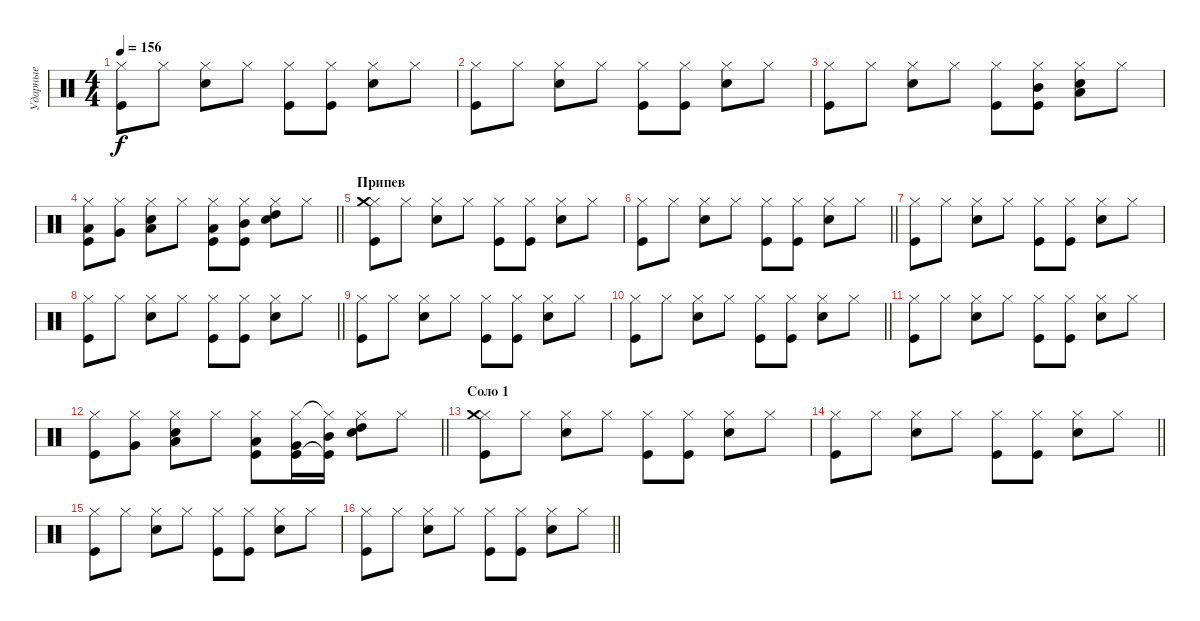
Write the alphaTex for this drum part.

\track ("Ударные" "Ударные") {instrument percussion}
\staff {score}
\articulation defaults
\ts (4 4)
\tempo 156
\clef neutral
\ks c
("Hi-Hat (closed)" "Kick (hit)").8{dy f} "Hi-Hat (closed)".8 ("Hi-Hat (closed)" "Snare (hit) 2").8 "Hi-Hat (closed)".8 ("Hi-Hat (closed)" "Kick (hit)").8 ("Hi-Hat (closed)" "Kick (hit)").8 ("Hi-Hat (closed)" "Snare (hit) 2").8 "Hi-Hat (closed)".8 |
("Hi-Hat (closed)" "Kick (hit)").8 "Hi-Hat (closed)".8 ("Hi-Hat (closed)" "Snare (hit) 2").8 "Hi-Hat (closed)".8 ("Hi-Hat (closed)" "Kick (hit)").8 ("Hi-Hat (closed)" "Kick (hit)").8 ("Hi-Hat (closed)" "Snare (hit) 2").8 "Hi-Hat (closed)".8 |
("Hi-Hat (closed)" "Kick (hit)").8 "Hi-Hat (closed)".8 ("Hi-Hat (closed)" "Snare (hit) 2").8 "Hi-Hat (closed)".8 ("Hi-Hat (closed)" "Kick (hit)").8 ("Hi-Hat (closed)" "Kick (hit)" "Mid Tom (hit)").8 ("Hi-Hat (closed)" "Snare (hit) 2" "Low Tom (hit)").8 "Hi-Hat (closed)".8 |
\barLineRight lightlight
("Hi-Hat (closed)" "Kick (hit)" "Low Floor Tom (hit)").8 ("Hi-Hat (closed)" "Very Low Tom (hit)").8 ("Hi-Hat (closed)" "Snare (hit) 2" "Low Tom (hit)").8 "Hi-Hat (closed)".8 ("Hi-Hat (closed)" "Kick (hit)" "Low Tom (hit)").8 ("Hi-Hat (closed)" "Kick (hit)" "Mid Tom (hit)").8 ("Hi-Hat (closed)" "Snare (hit) 2" "High Tom (hit)").8 "Hi-Hat (closed)".8 |
\section ("" "Припев")
("Hi-Hat (closed)" "Kick (hit)" "Crash medium (hit)").8 "Hi-Hat (closed)".8 ("Hi-Hat (closed)" "Snare (hit) 2").8 "Hi-Hat (closed)".8 ("Hi-Hat (closed)" "Kick (hit)").8 ("Hi-Hat (closed)" "Kick (hit)").8 ("Hi-Hat (closed)" "Snare (hit) 2").8 "Hi-Hat (closed)".8 |
\barLineRight lightlight
("Hi-Hat (closed)" "Kick (hit)").8 "Hi-Hat (closed)".8 ("Hi-Hat (closed)" "Snare (hit) 2").8 "Hi-Hat (closed)".8 ("Hi-Hat (closed)" "Kick (hit)").8 ("Hi-Hat (closed)" "Kick (hit)").8 ("Hi-Hat (closed)" "Snare (hit) 2").8 "Hi-Hat (closed)".8 |
("Hi-Hat (closed)" "Kick (hit)").8 "Hi-Hat (closed)".8 ("Hi-Hat (closed)" "Snare (hit) 2").8 "Hi-Hat (closed)".8 ("Hi-Hat (closed)" "Kick (hit)").8 ("Hi-Hat (closed)" "Kick (hit)").8 ("Hi-Hat (closed)" "Snare (hit) 2").8 "Hi-Hat (closed)".8 |
\barLineRight lightlight
("Hi-Hat (closed)" "Kick (hit)").8 "Hi-Hat (closed)".8 ("Hi-Hat (closed)" "Snare (hit) 2").8 "Hi-Hat (closed)".8 ("Hi-Hat (closed)" "Kick (hit)").8 ("Hi-Hat (closed)" "Kick (hit)").8 ("Hi-Hat (closed)" "Snare (hit) 2").8 "Hi-Hat (closed)".8 |
("Hi-Hat (closed)" "Kick (hit)").8 "Hi-Hat (closed)".8 ("Hi-Hat (closed)" "Snare (hit) 2").8 "Hi-Hat (closed)".8 ("Hi-Hat (closed)" "Kick (hit)").8 ("Hi-Hat (closed)" "Kick (hit)").8 ("Hi-Hat (closed)" "Snare (hit) 2").8 "Hi-Hat (closed)".8 |
\barLineRight lightlight
("Hi-Hat (closed)" "Kick (hit)").8 "Hi-Hat (closed)".8 ("Hi-Hat (closed)" "Snare (hit) 2").8 "Hi-Hat (closed)".8 ("Hi-Hat (closed)" "Kick (hit)").8 ("Hi-Hat (closed)" "Kick (hit)").8 ("Hi-Hat (closed)" "Snare (hit) 2").8 "Hi-Hat (closed)".8 |
("Hi-Hat (closed)" "Kick (hit)").8 "Hi-Hat (closed)".8 ("Hi-Hat (closed)" "Snare (hit) 2").8 "Hi-Hat (closed)".8 ("Hi-Hat (closed)" "Kick (hit)").8 ("Hi-Hat (closed)" "Kick (hit)").8 ("Hi-Hat (closed)" "Snare (hit) 2").8 "Hi-Hat (closed)".8 |
\barLineRight lightlight
("Hi-Hat (closed)" "Kick (hit)").8 ("Hi-Hat (closed)" "Very Low Tom (hit)").8 ("Hi-Hat (closed)" "Snare (hit) 2" "Low Tom (hit)").8 "Hi-Hat (closed)".8 ("Hi-Hat (closed)" "Kick (hit)" "Low Tom (hit)").8 ("Hi-Hat (closed)" "Kick (hit)" "Very Low Tom (hit)").16 ("Hi-Hat (closed)"{t} "Kick (hit)"{t} "Mid Tom (hit)").16 ("Hi-Hat (closed)" "Snare (hit) 2" "High Tom (hit)").8 "Hi-Hat (closed)".8 |
\section ("" "Соло 1")
("Hi-Hat (closed)" "Kick (hit)" "Crash medium (hit)").8 "Hi-Hat (closed)".8 ("Hi-Hat (closed)" "Snare (hit) 2").8 "Hi-Hat (closed)".8 ("Hi-Hat (closed)" "Kick (hit)").8 ("Hi-Hat (closed)" "Kick (hit)").8 ("Hi-Hat (closed)" "Snare (hit) 2").8 "Hi-Hat (closed)".8 |
\barLineRight lightlight
("Hi-Hat (closed)" "Kick (hit)").8 "Hi-Hat (closed)".8 ("Hi-Hat (closed)" "Snare (hit) 2").8 "Hi-Hat (closed)".8 ("Hi-Hat (closed)" "Kick (hit)").8 ("Hi-Hat (closed)" "Kick (hit)").8 ("Hi-Hat (closed)" "Snare (hit) 2").8 "Hi-Hat (closed)".8 |
("Hi-Hat (closed)" "Kick (hit)").8 "Hi-Hat (closed)".8 ("Hi-Hat (closed)" "Snare (hit) 2").8 "Hi-Hat (closed)".8 ("Hi-Hat (closed)" "Kick (hit)").8 ("Hi-Hat (closed)" "Kick (hit)").8 ("Hi-Hat (closed)" "Snare (hit) 2").8 "Hi-Hat (closed)".8 |
\barLineRight lightlight
("Hi-Hat (closed)" "Kick (hit)").8 "Hi-Hat (closed)".8 ("Hi-Hat (closed)" "Snare (hit) 2").8 "Hi-Hat (closed)".8 ("Hi-Hat (closed)" "Kick (hit)").8 ("Hi-Hat (closed)" "Kick (hit)").8 ("Hi-Hat (closed)" "Snare (hit) 2").8 "Hi-Hat (closed)".8
